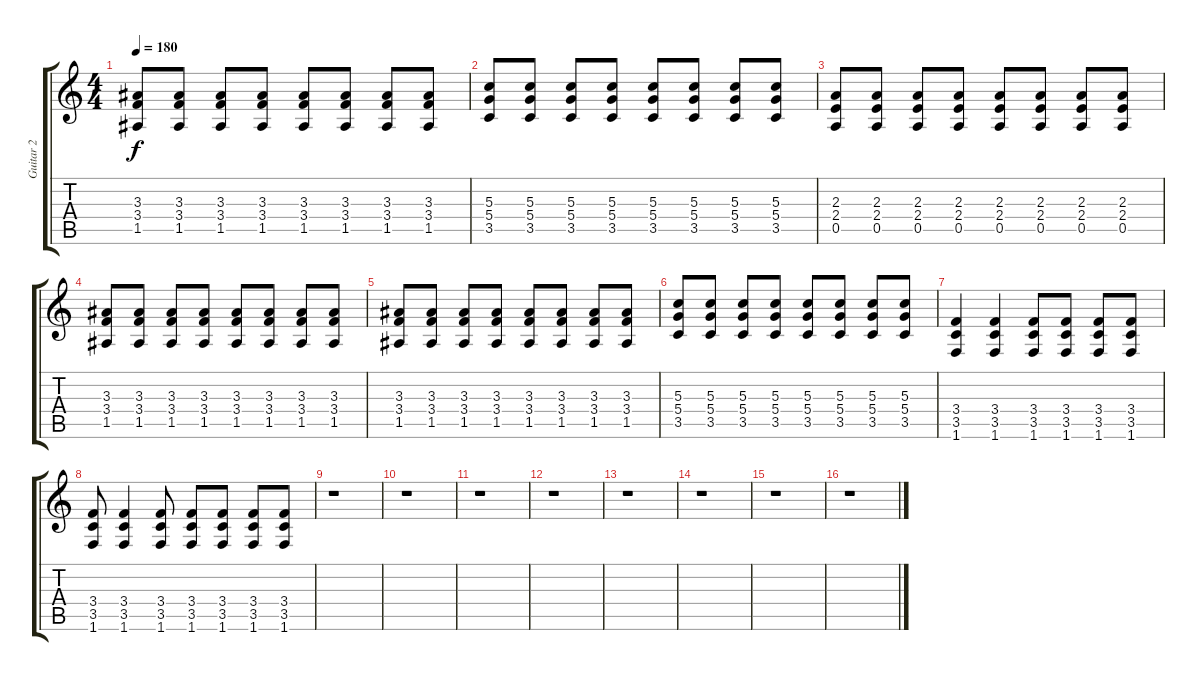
\track ("Guitar 2" "Guitar 2") {instrument overdrivenguitar}
\staff {score tabs}
\tuning (E4 B3 G3 D3 A2 E2) {hide}
\ts (4 4)
\tempo 180
\clef g2
\ks c
(3.3 3.4 1.5).8{dy f} (3.3 3.4 1.5).8 (3.3 3.4 1.5).8 (3.3 3.4 1.5).8 (3.3 3.4 1.5).8 (3.3 3.4 1.5).8 (3.3 3.4 1.5).8 (3.3 3.4 1.5).8 |
(5.3 5.4 3.5).8 (5.3 5.4 3.5).8 (5.3 5.4 3.5).8 (5.3 5.4 3.5).8 (5.3 5.4 3.5).8 (5.3 5.4 3.5).8 (5.3 5.4 3.5).8 (5.3 5.4 3.5).8 |
(2.3 2.4 0.5).8 (2.3 2.4 0.5).8 (2.3 2.4 0.5).8 (2.3 2.4 0.5).8 (2.3 2.4 0.5).8 (2.3 2.4 0.5).8 (2.3 2.4 0.5).8 (2.3 2.4 0.5).8 |
(3.3 3.4 1.5).8 (3.3 3.4 1.5).8 (3.3 3.4 1.5).8 (3.3 3.4 1.5).8 (3.3 3.4 1.5).8 (3.3 3.4 1.5).8 (3.3 3.4 1.5).8 (3.3 3.4 1.5).8 |
(3.3 3.4 1.5).8 (3.3 3.4 1.5).8 (3.3 3.4 1.5).8 (3.3 3.4 1.5).8 (3.3 3.4 1.5).8 (3.3 3.4 1.5).8 (3.3 3.4 1.5).8 (3.3 3.4 1.5).8 |
(5.3 5.4 3.5).8 (5.3 5.4 3.5).8 (5.3 5.4 3.5).8 (5.3 5.4 3.5).8 (5.3 5.4 3.5).8 (5.3 5.4 3.5).8 (5.3 5.4 3.5).8 (5.3 5.4 3.5).8 |
(3.4 3.5 1.6).4 (3.4 3.5 1.6).4 (3.4 3.5 1.6).8 (3.4 3.5 1.6).8 (3.4 3.5 1.6).8 (3.4 3.5 1.6).8 |
(3.4 3.5 1.6).8 (3.4 3.5 1.6).4 (3.4 3.5 1.6).8 (3.4 3.5 1.6).8 (3.4 3.5 1.6).8 (3.4 3.5 1.6).8 (3.4 3.5 1.6).8 |
r.1 |
r.1 |
r.1 |
r.1 |
r.1 |
r.1 |
r.1 |
r.1
